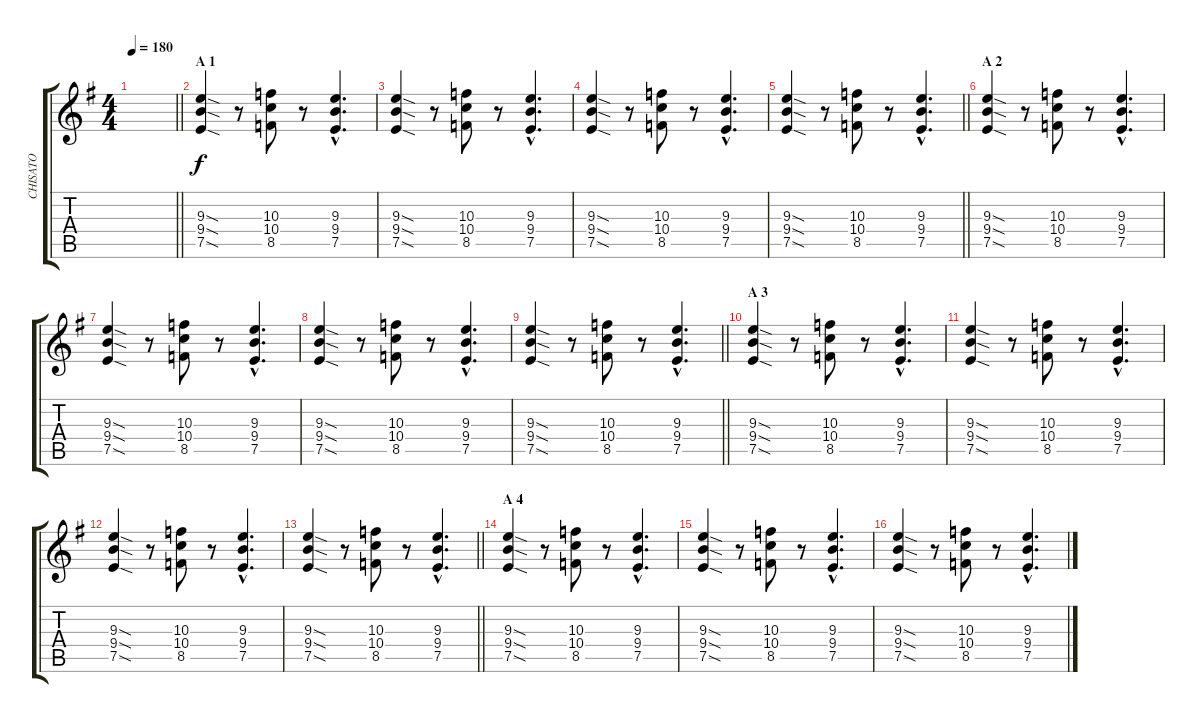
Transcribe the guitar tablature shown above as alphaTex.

\track ("CHISATO" "CHISATO") {instrument distortionguitar}
\staff {score tabs}
\tuning (E4 B3 G3 D3 A2 E2) {hide}
\ts (4 4)
\tempo 180
\clef g2
\barLineRight lightlight
\ks g
|
\section ("" "A 1")
(9.3{sod} 9.4{sod} 7.5{sod}).4 r.8 (10.3 10.4 8.5).8 r.8 (9.3{hac} 9.4{hac} 7.5{hac}).4{d} |
(9.3{sod} 9.4{sod} 7.5{sod}).4 r.8 (10.3 10.4 8.5).8 r.8 (9.3{hac} 9.4{hac} 7.5{hac}).4{d} |
(9.3{sod} 9.4{sod} 7.5{sod}).4 r.8 (10.3 10.4 8.5).8 r.8 (9.3{hac} 9.4{hac} 7.5{hac}).4{d} |
\barLineRight lightlight
(9.3{sod} 9.4{sod} 7.5{sod}).4 r.8 (10.3 10.4 8.5).8 r.8 (9.3{hac} 9.4{hac} 7.5{hac}).4{d} |
\section ("" "A 2")
(9.3{sod} 9.4{sod} 7.5{sod}).4 r.8 (10.3 10.4 8.5).8 r.8 (9.3{hac} 9.4{hac} 7.5{hac}).4{d} |
(9.3{sod} 9.4{sod} 7.5{sod}).4 r.8 (10.3 10.4 8.5).8 r.8 (9.3{hac} 9.4{hac} 7.5{hac}).4{d} |
(9.3{sod} 9.4{sod} 7.5{sod}).4 r.8 (10.3 10.4 8.5).8 r.8 (9.3{hac} 9.4{hac} 7.5{hac}).4{d} |
\barLineRight lightlight
(9.3{sod} 9.4{sod} 7.5{sod}).4 r.8 (10.3 10.4 8.5).8 r.8 (9.3{hac} 9.4{hac} 7.5{hac}).4{d} |
\section ("" "A 3")
(9.3{sod} 9.4{sod} 7.5{sod}).4 r.8 (10.3 10.4 8.5).8 r.8 (9.3{hac} 9.4{hac} 7.5{hac}).4{d} |
(9.3{sod} 9.4{sod} 7.5{sod}).4 r.8 (10.3 10.4 8.5).8 r.8 (9.3{hac} 9.4{hac} 7.5{hac}).4{d} |
(9.3{sod} 9.4{sod} 7.5{sod}).4 r.8 (10.3 10.4 8.5).8 r.8 (9.3{hac} 9.4{hac} 7.5{hac}).4{d} |
\barLineRight lightlight
(9.3{sod} 9.4{sod} 7.5{sod}).4 r.8 (10.3 10.4 8.5).8 r.8 (9.3{hac} 9.4{hac} 7.5{hac}).4{d} |
\section ("" "A 4")
(9.3{sod} 9.4{sod} 7.5{sod}).4 r.8 (10.3 10.4 8.5).8 r.8 (9.3{hac} 9.4{hac} 7.5{hac}).4{d} |
(9.3{sod} 9.4{sod} 7.5{sod}).4 r.8 (10.3 10.4 8.5).8 r.8 (9.3{hac} 9.4{hac} 7.5{hac}).4{d} |
(9.3{sod} 9.4{sod} 7.5{sod}).4 r.8 (10.3 10.4 8.5).8 r.8 (9.3{hac} 9.4{hac} 7.5{hac}).4{d}
